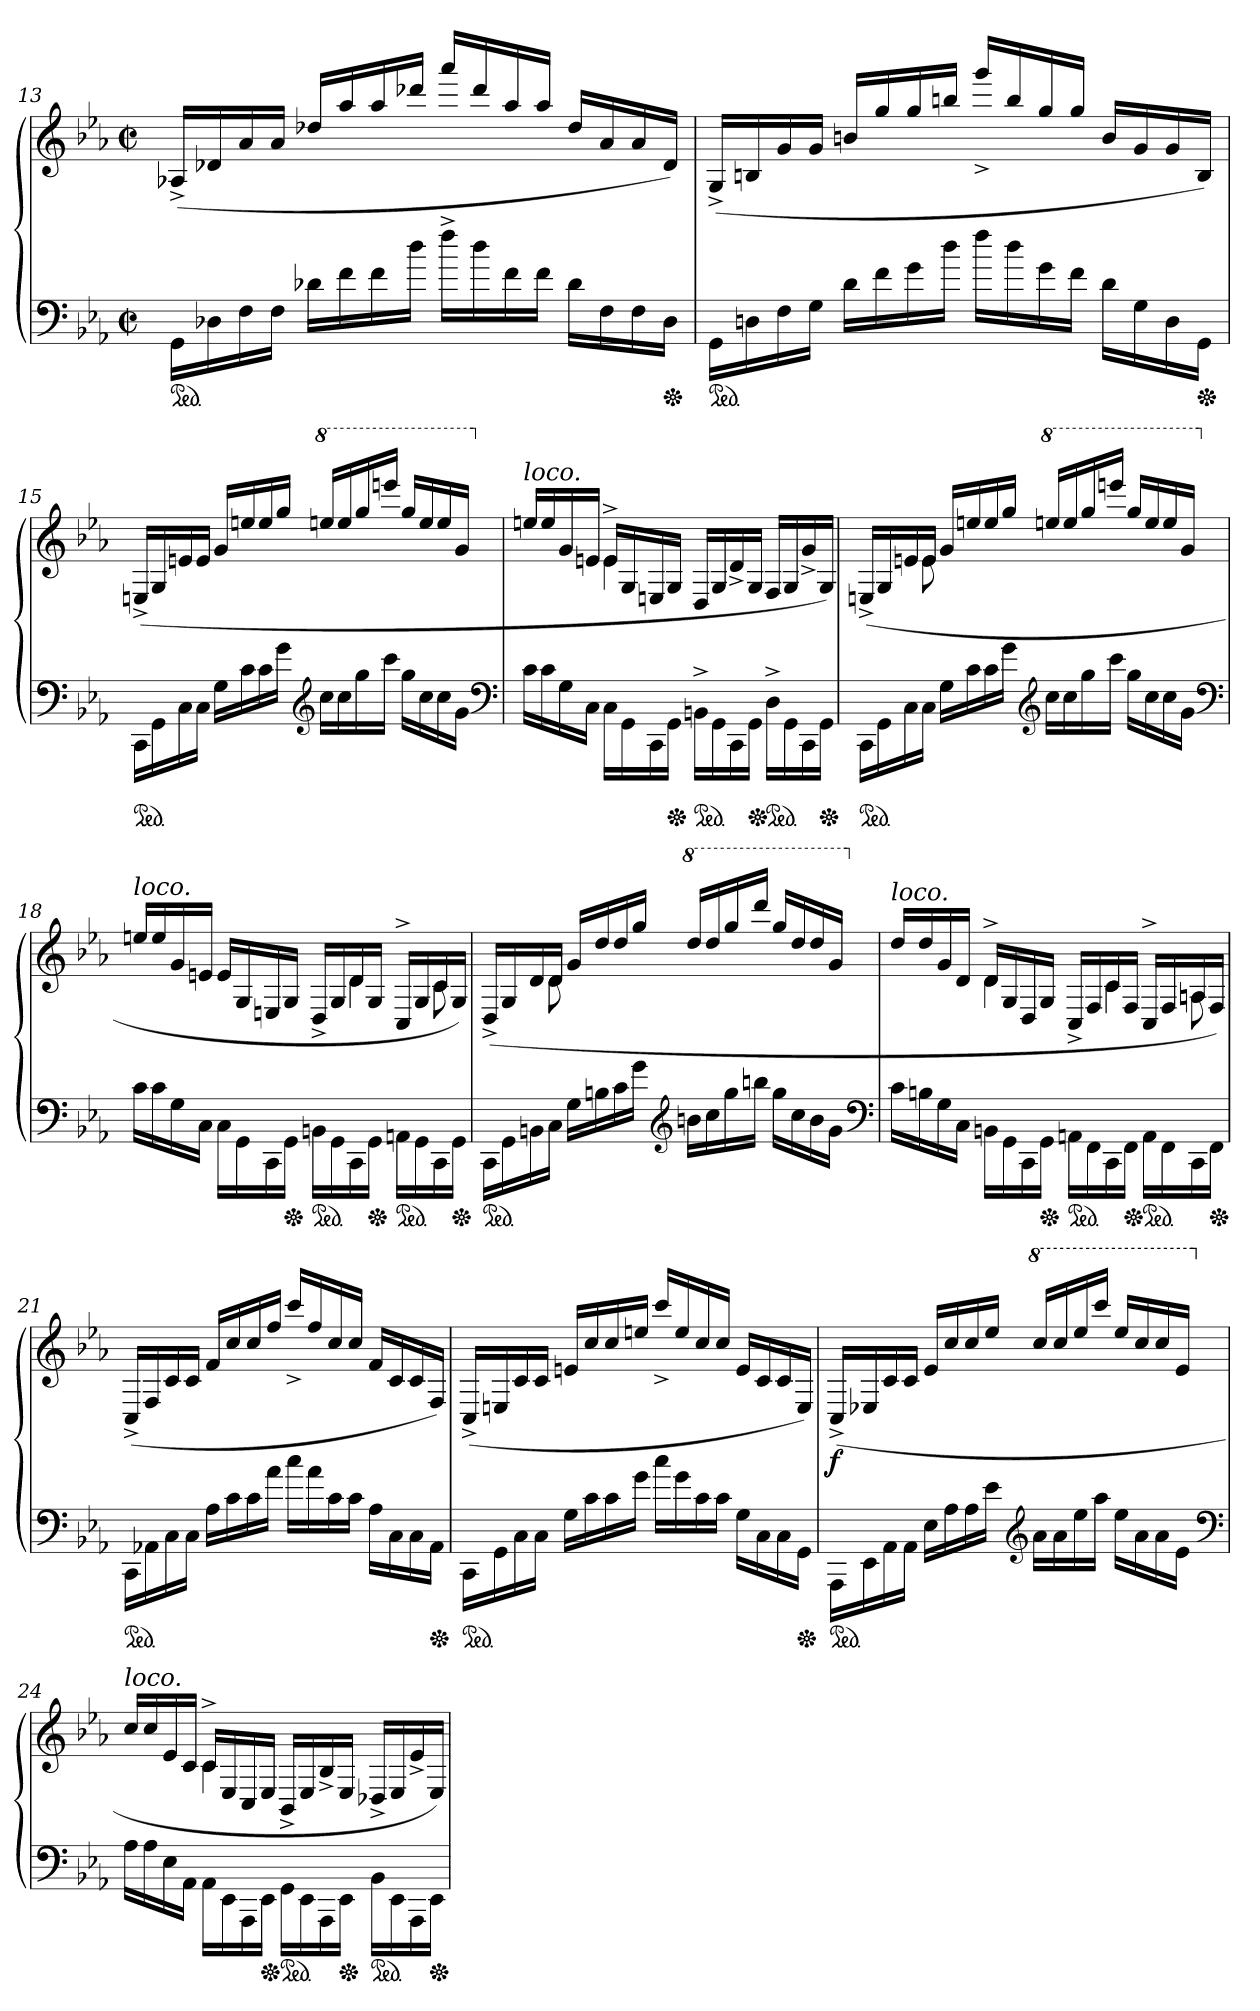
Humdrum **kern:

**kern	**kern	**dynam
*part1	*part1	*part1
*staff2	*staff1	*staff1/2
*clefF4	*clefG2	*
*k[b-e-a-]	*k[b-e-a-]	*
*M2/2	*M2/2	*
*met(c|)	*met(c|)	*
*ped	*	*
=13	=13	=13
16GG\LL	(>16A-X^LL	.
16D-X	16d-X	.
16F	16a-	.
16FJJ	16a-JJ	.
16d-XLL	16dd-X/LL	.
16f\	16aa-/	.
16f\	16aa-/	.
16dd\JJ	16ddd-X/JJ	.
16ff^<\LL	16aaa-/LL	.
16dd\	16ddd-/	.
16f\	16aa-/	.
16f\JJ	16aa-/JJ	.
16d-LL	16dd-LL	.
16F	16a-	.
16F	16a-	.
*Xped	*	*
16D-JJ	16d-JJ)	.
=14	=14	=14
*ped	*	*
16GG\LL	(>16G^/LL	.
16Dn\	16Bn/	.
16F	16g	.
16GJJ	16gJJ	.
16d\LL	16bn/LL	.
16f\	16gg/	.
16g\	16gg/	.
16dd\JJ	16bbn/JJ	.
16ff\LL	16ggg^</LL	.
16dd\	16bb/	.
16g\	16gg/	.
16f\JJ	16gg/JJ	.
16dLL	16bLL	.
16G	16g	.
16D	16g	.
*Xped	*	*
16GGJJ	16BJJ)	.
=15	=15	=15
*ped	*	*
16CC\LL	(>16En^/LL	.
16GG\	16G/	.
16C	16en	.
16CJJ	16eJJ	.
16GLL	16g/LL	.
16c	16een	.
16c	16ee	.
16g\JJ	16gg/JJ	.
*clefG2	*	*
*	*8va	*
16ccLL	16eeen/LL	.
16cc	16eee	.
16gg	16ggg	.
16cccJJ	16eeeenJJ	.
16ggLL	16ggg/LL	.
16cc	16eee	.
16cc	16eee	.
16gJJ	16ggJJ	.
*clefF4	*	*
=16	=16	=16
*	*X8va	*
*	*^	*
!	!LO:TX:a:i:t=loco.	!	!
16c\LL	16een/LL	4ryy	.
16c	16ee	.	.
16G	16g	.	.
16CJJ	16enJJ	.	.
16C\LL	16e^>/LL	4e	.
16GG\	16G/	.	.
16CC\	16En/	.	.
*Xped	*	*	*
16GG\JJ	16G/JJ	.	.
*ped	*	*	*
16BBn^<\LL	16D/LL	4ryy	.
16GG\	16G/	.	.
16CC	16d^>	.	.
*Xped	*	*	*
16GG\JJ	16G/JJ	.	.
*ped	*	*	*
16D^<\LL	16F/LL	4ryy	.
16GG\	16G/	.	.
16CC	16g^>	.	.
*Xped	*	*	*
16GG\JJ	16G/JJ)	.	.
=17	=17	=17	=17
*ped	*	*	*
16CC\LL	(>16En^</LL	8.ryy	.
16GG\	16G/	.	.
16C	16en	.	.
16CJJ	16eJJ	8e	.
16G\LL	16g/LL	.	.
16c	16een	8.ryy	.
16c	16ee	.	.
16g\JJ	16ggJJ	.	.
*clefG2	*	*	*
*	*8va	*	*
16cc\LL	16eeen/LL	2ryy	.
16cc	16eee	.	.
16gg	16ggg	.	.
16cccJJ	16eeeenJJ	.	.
16gg\LL	16ggg/LL	.	.
16cc	16eee	.	.
16cc	16eee	.	.
16gJJ	16ggJJ	.	.
*clefF4	*	*	*
=18	=18	=18	=18
*	*X8va	*	*
!	!LO:TX:a:i:t=loco.	!	!
16c\LL	16een/LL	4ryy	.
16c	16ee	.	.
16G	16g	.	.
16CJJ	16enJJ	.	.
16C\LL	16e/LL	4ryy	.
16GG\	16G/	.	.
16CC\	16En/	.	.
*Xped	*	*	*
16GG\JJ	16G/JJ	.	.
*ped	*	*	*
16BBn\LL	16D^>/LL	8ryy	.
16GG\	16G/	.	.
16CC\	16d/	4d\	.
*Xped	*	*	*
16GG\JJ	16G/JJ	.	.
*ped	*	*	*
16AAn\LL	16C^>/LL	.	.
16GG\	16G/	.	.
16CC\	16c/	8c\	.
*Xped	*	*	*
16GG\JJ	16G/JJ)	.	.
=19	=19	=19	=19
*ped	*	*	*
16CC\LL	(>16D^</LL	8.ryy	.
16GG\	16G/	.	.
16BBn	16d	.	.
16CJJ	16dJJ	8d	.
16GLL	16g/LL	.	.
16Bn	16dd	8.ryy	.
16c\	16dd	.	.
16g\JJ	16ggJJ	.	.
*clefG2	*	*	*
*	*8va	*	*
16bnLL	16ddd/LL	2ryy	.
16cc	16ddd	.	.
16gg	16ggg	.	.
16bbnJJ	16ddddJJ	.	.
16ggLL	16ggg/LL	.	.
16cc	16ddd	.	.
16b	16ddd	.	.
16gJJ	16ggJJ	.	.
*clefF4	*	*	*
=20	=20	=20	=20
*	*X8va	*	*
!	!LO:TX:a:i:t=loco.	!	!
16cLL	16ddLL	4ryy	.
16Bn	16dd	.	.
16G	16g	.	.
16CJJ	16dJJ	.	.
16BBn\LL	16d^<LL	4d	.
16GG\	16G/	.	.
16CC\	16D/	.	.
*Xped	*	*	*
16GG\JJ	16G/JJ	.	.
*ped	*	*	*
16AAn\LL	16C^>/LL	8ryy	.
16FF\	16F/	.	.
16CC\	16c/	4c\	.
*Xped	*	*	*
16FF\JJ	16F/JJ	.	.
*ped	*	*	*
16AA\LL	16C^>/LL	.	.
16FF\	16F/	.	.
16CC\	16An/	8An\	.
*Xped	*	*	*
16FF\JJ	16F/JJ)	.	.
*	*v	*v	*
=21	=21	=21
*ped	*	*
16CC\LL	(>16C^</LL	.
16AA-X\	16F/	.
16C\	16c/	.
16C\JJ	16c/JJ	.
16A-\LL	16f/LL	.
16c	16cc	.
16c	16cc	.
16a-\JJ	16ff/JJ	.
16cc\LL	16ccc^</LL	.
16a-\	16ff/	.
16c\	16cc/	.
16c\JJ	16cc/JJ	.
16A-\LL	16f/LL	.
16C	16c	.
16C	16c	.
*Xped	*	*
16AA-\JJ	16F/JJ)	.
=22	=22	=22
*ped	*	*
16CC\LL	(>16C^</LL	.
16GG\	16En/	.
16C\	16c/	.
16C\JJ	16c/JJ	.
16G\LL	16en/LL	.
16c	16cc	.
16c	16cc	.
16g\JJ	16een/JJ	.
16cc\LL	16ccc^</LL	.
16g\	16ee/	.
16c\	16cc/	.
16c\JJ	16cc/JJ	.
16G\LL	16e/LL	.
16C	16c	.
16C	16c	.
*Xped	*	*
16GG\JJ	16E/JJ)	.
=23	=23	=23
!	!	!LO:DY:b
*ped	*	*
16AAA-\LL	(>16C^</LL	f
16EE-	16E-X	.
16AA-\	16c/	.
16AA-\JJ	16c/JJ	.
16E-\LL	16e-/LL	.
16A-	16cc	.
16A-	16cc	.
16e-\JJ	16ee-/JJ	.
*clefG2	*	*
*	*8va	*
16a-\LL	16ccc/LL	.
16a-	16ccc	.
16ee-	16eee-	.
16aa-JJ	16ccccJJ	.
16ee-\LL	16eee-/LL	.
16a-	16ccc	.
16a-	16ccc	.
16e-JJ	16ee-JJ	.
*clefF4	*	*
=24	=24	=24
*	*X8va	*
*	*^	*
!	!LO:TX:a:i:t=loco.	!	!
16A-\LL	16cc/LL	4ryy	.
16A-	16cc	.	.
16E-	16e-	.	.
16AA-JJ	16cJJ	.	.
16AA-\LL	16c^</LL	4c	.
16EE-\	16E-/	.	.
16AAA-\	16C/	.	.
*Xped	*	*	*
16EE-\JJ	16E-/JJ	.	.
*ped	*	*	*
16GG\LL	16BB-^>/LL	2ryy	.
16EE-\	16E-/	.	.
16AAA-\	16B-^>/	.	.
*Xped	*	*	*
16EE-\JJ	16E-/JJ	.	.
*ped	*	*	*
16BB-\LL	16D-X^>LL	.	.
16EE-\	16E-/	.	.
16AAA-	16e-^>	.	.
*Xped	*	*	*
16EE-\JJ	16E-/JJ)	.	.
*	*v	*v	*
=	=	=
*-	*-	*-
